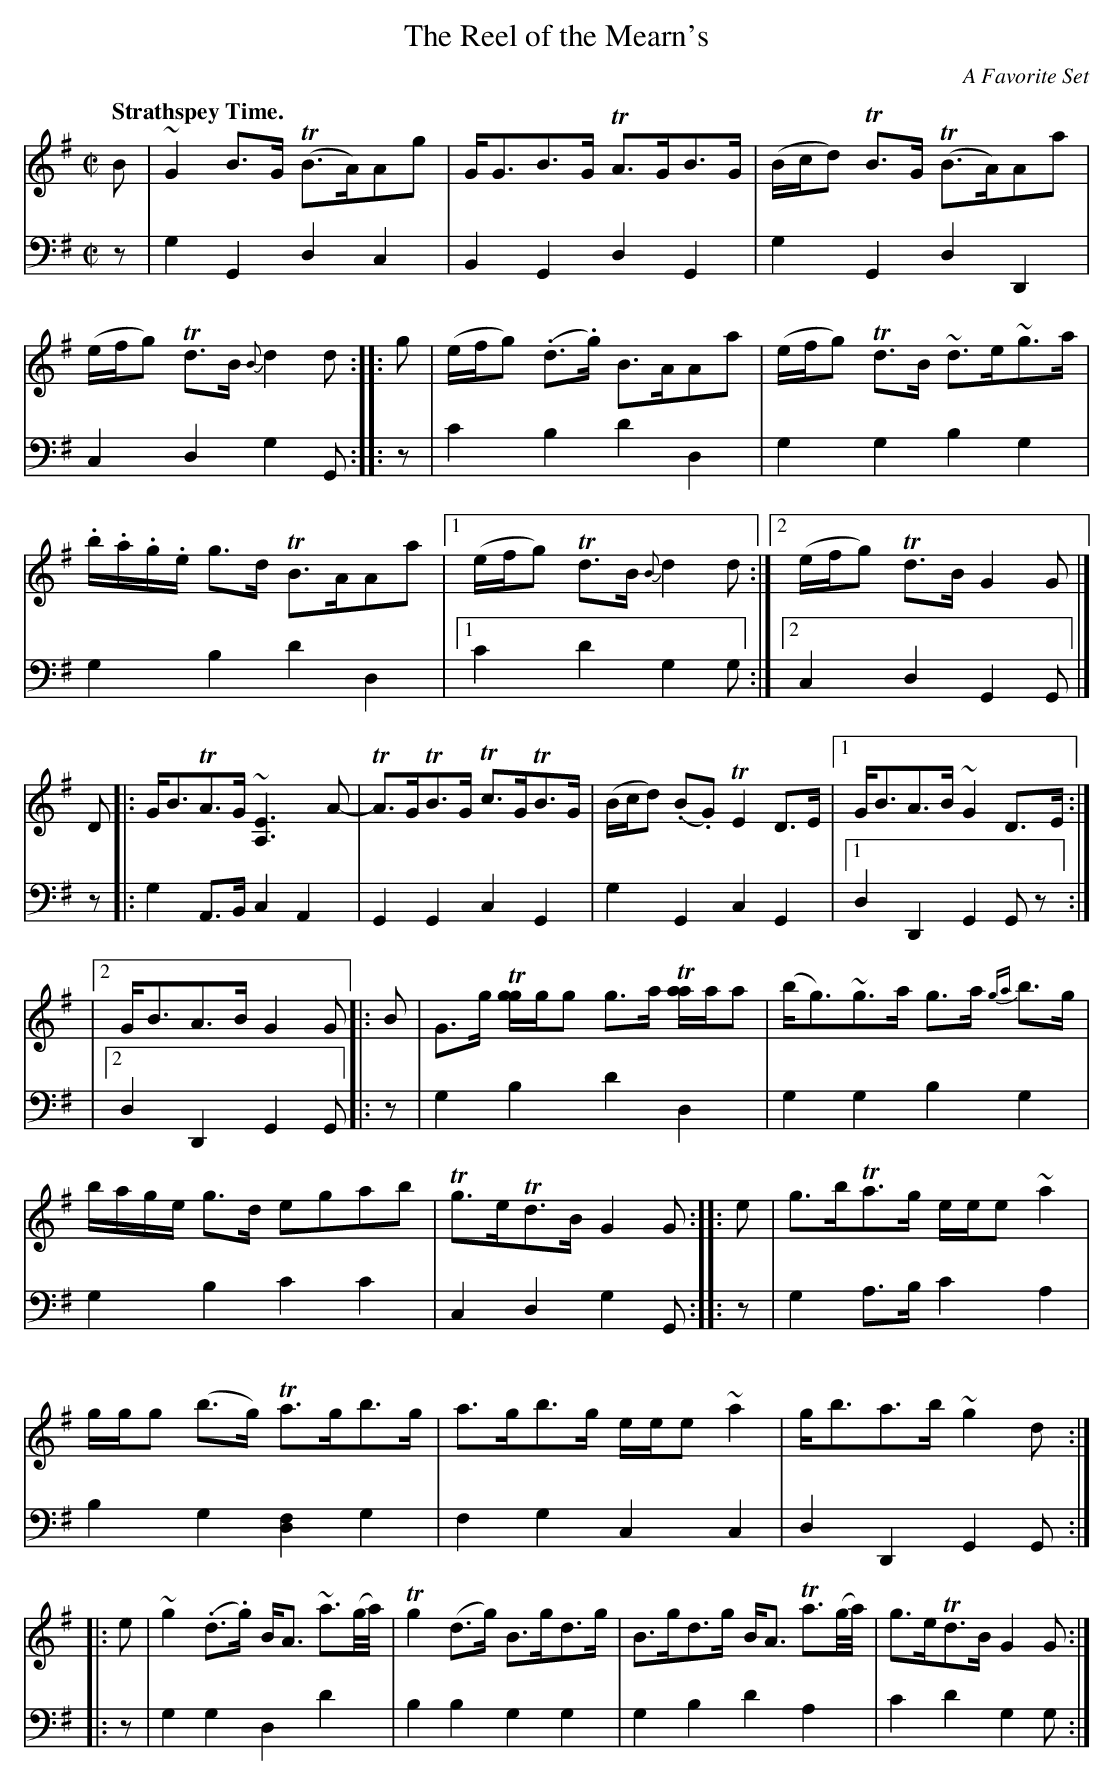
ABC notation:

X:1
T: The Reel of the Mearn's
O: A Favorite Set
M: C|
L: 1/16
Q: "Strathspey Time."
K: G
V: 1 staves=2
B2 |\
~G4 B3G (TB3A)A2g2 | GG3B3G TA3GB3G | (Bcd2) TB3G (TB3A)A2a2 | (efg2) Td3B {B}d4 d2 :: g2 |\
(efg2) (.d3.g) B3AA2a2 | (efg2) Td3B ~d3e~g3a |
.b.a.g.e g3d TB3AA2a2 |[1 (efg2) Td3B {B}d4d2 :|[2 (efg2) Td3B G4G2 |]\
D2 |:\
GB3TA3G ~[E6A,6] A2- | TA3GTB3G Tc3GTB3G | (Bcd2) (.B2.G2) TE4 D3E |[1 GB3A3B ~G4 D3E :|
|[2 GB3A3B G4G2 |: B2 | G3g T[gg4]gg2 g3a T[aa4]aa2 | (bg3)~g3a g3a {ga}b3g | bage g3d e2g2a2b2 | Tg3eTd3B G4G2 ::\
e2 | g3bTa3g eee2 ~a4 |
ggg2 (b3g) Ta3gb3g | a3gb3g eee2 ~a4 | gb3a3b ~g4d2 :: e2 |\
~g4 (.d3.g) BA3 ~a3(g/a/) | Tg4(d3g) B3gd3g | B3gd3g BA3 Ta3(g/a/) | g3eTd3B G4G2 :|
V: 2 clef=bass middle=d
z2 |\
g4G4 d4c4 | B4G4 d4G4 | g4G4 d4D4 | c4d4 g4G2 :: z2 | c'4b4 d'4d4 | g4g4 b4g4 |
g4b4 d'4d4 |[1 c'4d'4 g4g2 :|[2 c4d4 G4G2 |] z2 |: g4A3B c4A4 | G4G4 c4G4 | g4G4 c4G4 |[1 d4D4 G4G2z2 :|
|[2 d4D4 G4G2 |: z2 | g4b4 d'4d4 | g4g4 b4g4 | g4b4 c'4c'4 | c4d4 g4G2 :: z2 | g4a3b c'4a4 | b4g4 [d4f4]g4 |
f4g4 c4c4 | d4D4 G4G2 :: z2 | g4g4 d4d'4 | b4b4 g4g4 | g4b4 d'4a4 | c'4d'4 g4g2 :|
